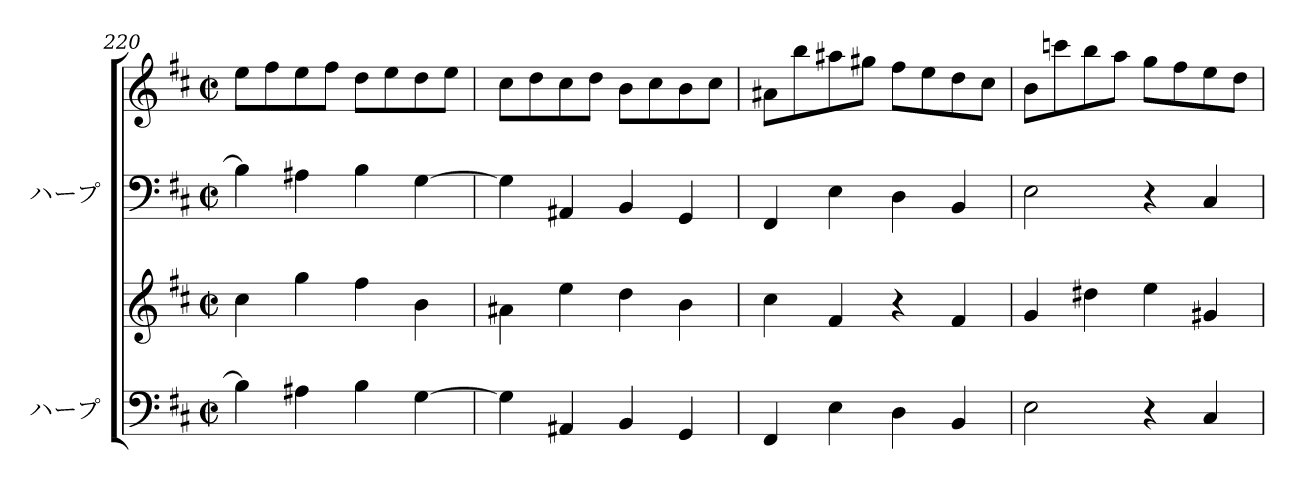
**kern	**kern	**kern	**kern
*part2	*part2	*part1	*part1
*staff4	*staff3	*staff2	*staff1
*I"ハープ	*	*I"ハープ	*
*clefF4	*clefG2	*clefF4	*clefG2
*k[f#c#]	*k[f#c#]	*k[f#c#]	*k[f#c#]
*M2/2	*M2/2	*M2/2	*M2/2
*met(c|)	*met(c|)	*met(c|)	*met(c|)
=220	=220	=220	=220
4B\]	4cc#\	4B\]	8ee\L
.	.	.	8ff#\
4A#X\	4gg\	4A#X\	8ee\
.	.	.	8ff#\J
4B\	4ff#\	4B\	8dd\L
.	.	.	8ee\
[4G\	4b\	[4G\	8dd\
.	.	.	8ee\J
!!LO:PB:g=z
=221	=221	=221	=221
4G\]	4a#X\	4G\]	8cc#\L
.	.	.	8dd\
4AA#X/	4ee\	4AA#X/	8cc#\
.	.	.	8dd\J
4BB/	4dd\	4BB/	8b\L
.	.	.	8cc#\
4GG/	4b\	4GG/	8b\
.	.	.	8cc#\J
=222	=222	=222	=222
4FF#/	4cc#\	4FF#/	8a#X\L
.	.	.	8bb\
4E\	4f#/	4E\	8aa#X\
.	.	.	8gg#X\J
4D\	4r	4D\	8ff#\L
.	.	.	8ee\
4BB/	4f#/	4BB/	8dd\
.	.	.	8cc#\J
=223	=223	=223	=223
2E\	4g/	2E\	8b\L
.	.	.	8cccn\
.	4dd#X\	.	8bb\
.	.	.	8aa\J
4r	4ee\	4r	8gg\L
.	.	.	8ff#\
4C#/	4g#X/	4C#/	8ee\
.	.	.	8dd\J
=	=	=	=
*-	*-	*-	*-
